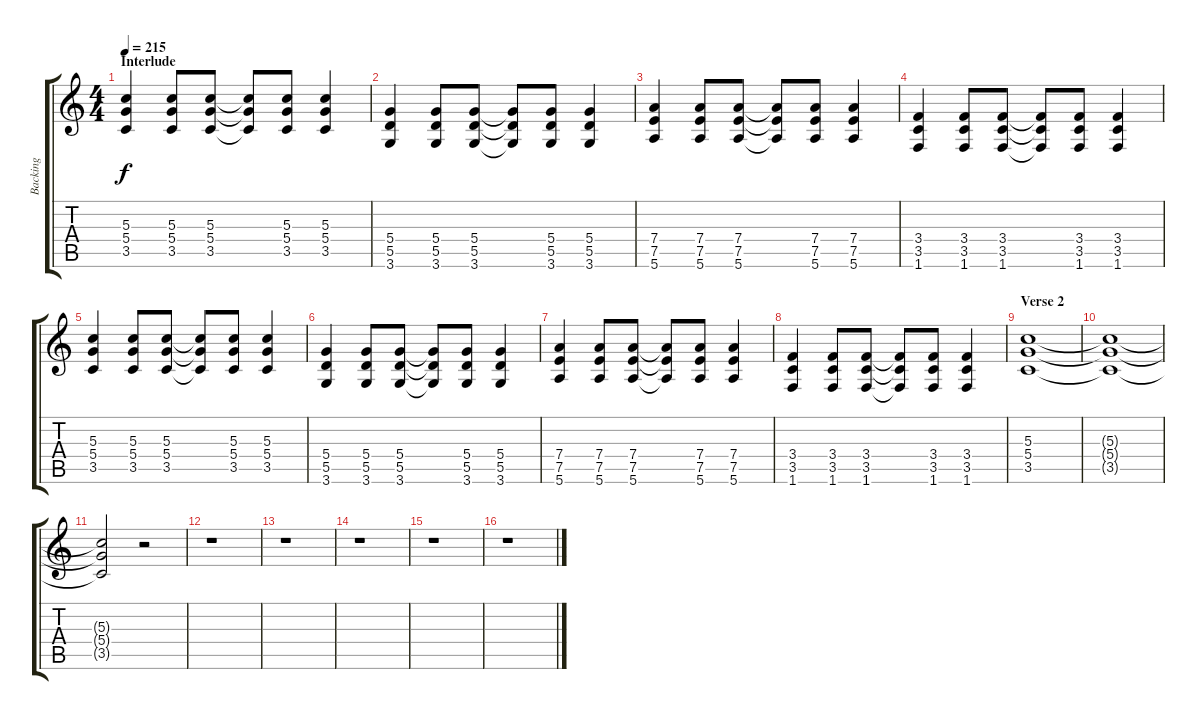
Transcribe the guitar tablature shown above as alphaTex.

\track ("Backing" "Backing") {instrument distortionguitar}
\staff {score tabs}
\tuning (E4 B3 G3 D3 A2 E2) {hide}
\ts (4 4)
\section ("" "Interlude")
\tempo 215
\clef g2
\ks c
(5.3 5.4 3.5).4{dy f} (5.3 5.4 3.5).8 (5.3 5.4 3.5).8 (5.3{t} 5.4{t} 3.5{t}).8 (5.3 5.4 3.5).8 (5.3 5.4 3.5).4 |
(5.4 5.5 3.6).4 (5.4 5.5 3.6).8 (5.4 5.5 3.6).8 (5.4{t} 5.5{t} 3.6{t}).8 (5.4 5.5 3.6).8 (5.4 5.5 3.6).4 |
(7.4 7.5 5.6).4 (7.4 7.5 5.6).8 (7.4 7.5 5.6).8 (7.4{t} 7.5{t} 5.6{t}).8 (7.4 7.5 5.6).8 (7.4 7.5 5.6).4 |
(3.4 3.5 1.6).4 (3.4 3.5 1.6).8 (3.4 3.5 1.6).8 (3.4{t} 3.5{t} 1.6{t}).8 (3.4 3.5 1.6).8 (3.4 3.5 1.6).4 |
(5.3 5.4 3.5).4 (5.3 5.4 3.5).8 (5.3 5.4 3.5).8 (5.3{t} 5.4{t} 3.5{t}).8 (5.3 5.4 3.5).8 (5.3 5.4 3.5).4 |
(5.4 5.5 3.6).4 (5.4 5.5 3.6).8 (5.4 5.5 3.6).8 (5.4{t} 5.5{t} 3.6{t}).8 (5.4 5.5 3.6).8 (5.4 5.5 3.6).4 |
(7.4 7.5 5.6).4 (7.4 7.5 5.6).8 (7.4 7.5 5.6).8 (7.4{t} 7.5{t} 5.6{t}).8 (7.4 7.5 5.6).8 (7.4 7.5 5.6).4 |
(3.4 3.5 1.6).4 (3.4 3.5 1.6).8 (3.4 3.5 1.6).8 (3.4{t} 3.5{t} 1.6{t}).8 (3.4 3.5 1.6).8 (3.4 3.5 1.6).4 |
\section ("" "Verse 2")
(5.3 5.4 3.5).1 |
(5.3{t} 5.4{t} 3.5{t}).1 |
(5.3{t} 5.4{t} 3.5{t}).2 r.2 |
r.1 |
r.1 |
r.1 |
r.1 |
r.1
